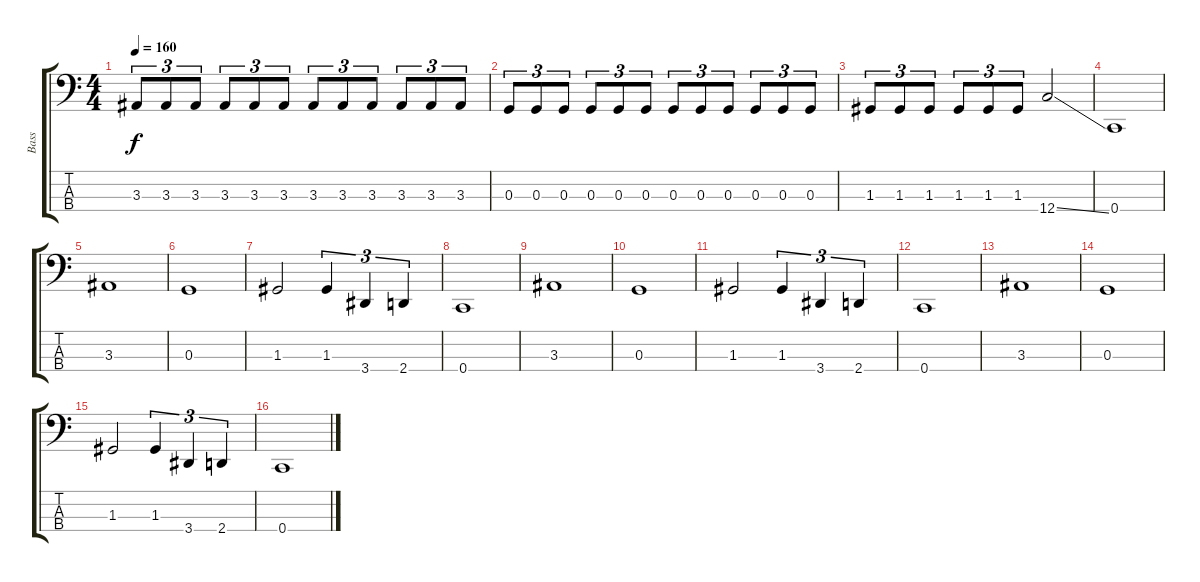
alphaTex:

\track ("Bass" "Bass") {instrument electricbasspick}
\staff {score tabs}
\tuning (F2 C2 G1 C1) {hide}
\ts (4 4)
\tempo 160
\clef f4
\ks c
3.3.8{tu (3 2) dy f} 3.3.8{tu (3 2)} 3.3.8{tu (3 2)} 3.3.8{tu (3 2)} 3.3.8{tu (3 2)} 3.3.8{tu (3 2)} 3.3.8{tu (3 2)} 3.3.8{tu (3 2)} 3.3.8{tu (3 2)} 3.3.8{tu (3 2)} 3.3.8{tu (3 2)} 3.3.8{tu (3 2)} |
0.3.8{tu (3 2)} 0.3.8{tu (3 2)} 0.3.8{tu (3 2)} 0.3.8{tu (3 2)} 0.3.8{tu (3 2)} 0.3.8{tu (3 2)} 0.3.8{tu (3 2)} 0.3.8{tu (3 2)} 0.3.8{tu (3 2)} 0.3.8{tu (3 2)} 0.3.8{tu (3 2)} 0.3.8{tu (3 2)} |
1.3.8{tu (3 2)} 1.3.8{tu (3 2)} 1.3.8{tu (3 2)} 1.3.8{tu (3 2)} 1.3.8{tu (3 2)} 1.3.8{tu (3 2)} 12.4{ss}.2 |
0.4.1 |
3.3.1 |
0.3.1 |
1.3.2 1.3.4{tu (3 2)} 3.4.4{tu (3 2)} 2.4.4{tu (3 2)} |
0.4.1 |
3.3.1 |
0.3.1 |
1.3.2 1.3.4{tu (3 2)} 3.4.4{tu (3 2)} 2.4.4{tu (3 2)} |
0.4.1 |
3.3.1 |
0.3.1 |
1.3.2 1.3.4{tu (3 2)} 3.4.4{tu (3 2)} 2.4.4{tu (3 2)} |
0.4.1
